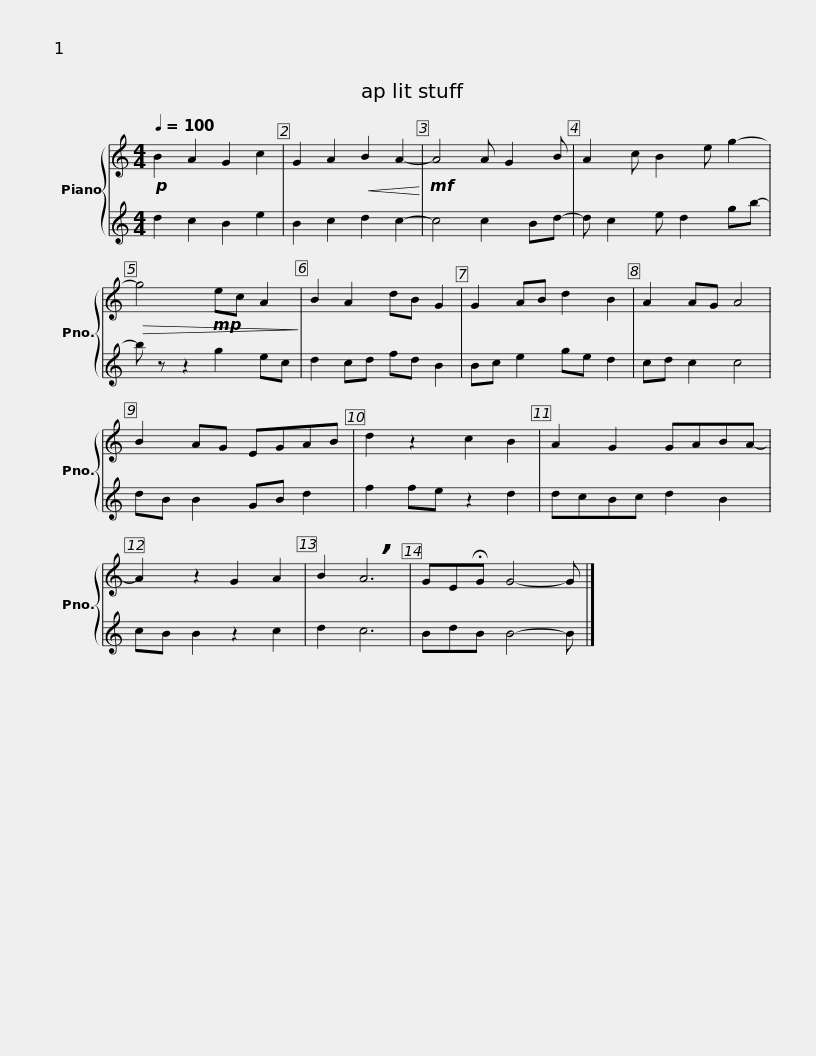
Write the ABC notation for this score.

X:1
%%score { 1 | 2 }
L:1/8
Q:1/4=100
M:4/4
I:linebreak $
K:C
V:1 treble
V:2 treble
V:1
!p! B2 A2 G2 c2 | G2 A2!<(! B2 A2-!<)! |!mf! A4 A G2 B | A2 c B2 e g2- |!>(! g4!mp! ec A2!>)! | %5
 B2 A2 dB G2 |$ G2 AB d2 B2 | A2 AG A4 | B2 AG EGAB | d2 z2 c2 B2 | %10
 A2 G2 GABA- | A2 z2 G2 A2 | B2 !breath!A6 |$ GE!fermata!G G4- G |] %14
V:2
 d2 c2 B2 e2 | B2 c2 d2 c2- | c4 c2 Bd- | d c2 e d2 gb- | b z z2 g2 ec | %5
 d2 cd fd B2 |$ Bc e2 ge d2 | cd c2 c4 | dB B2 GB d2 | f2 fe z2 d2 | %10
 dcBc d2 B2 | cB B2 z2 c2 | d2 c6 |$ BdB B4- B |] %14
